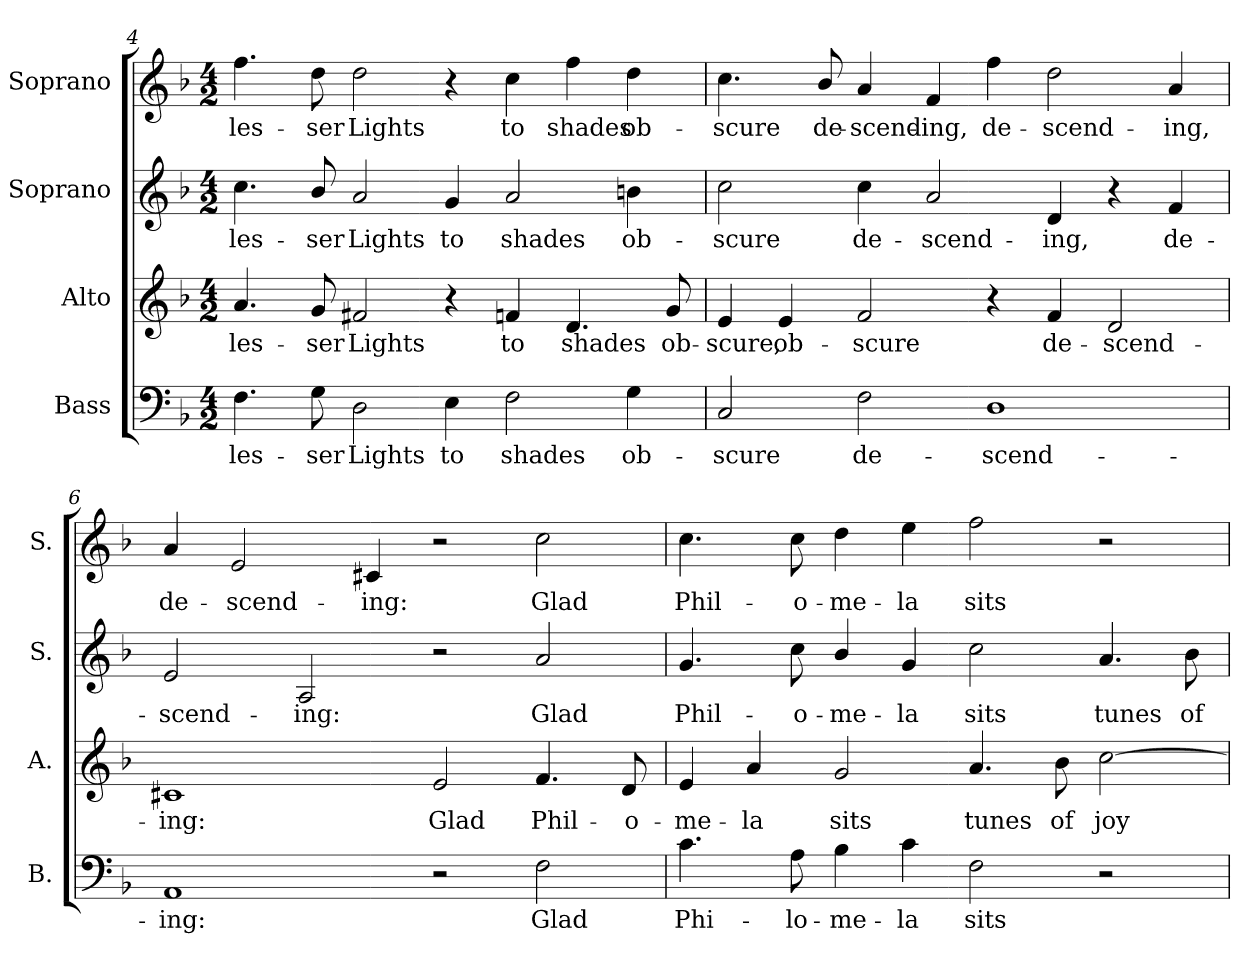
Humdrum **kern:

**kern	**text	**kern	**text	**kern	**text	**kern	**text
*part4	*part4	*part3	*part3	*part2	*part2	*part1	*part1
*staff4	*staff4	*staff3	*staff3	*staff2	*staff2	*staff1	*staff1
*I"Bass	*	*I"Alto	*	*I"Soprano	*	*I"Soprano	*
*I'B.	*	*I'A.	*	*I'S.	*	*I'S.	*
*clefF4	*	*clefG2	*	*clefG2	*	*clefG2	*
*k[b-]	*	*k[b-]	*	*k[b-]	*	*k[b-]	*
*F:	*	*F:	*	*F:	*	*F:	*
*M4/2	*	*M4/2	*	*M4/2	*	*M4/2	*
=4	=4	=4	=4	=4	=4	=4	=4
!	!LO:LY:b:color=#000000	!	!	!	!	!	!
!	!	!	!LO:LY:b:color=#000000	!	!	!	!
!	!	!	!	!	!LO:LY:b:color=#000000	!	!
!	!	!	!	!	!	!	!LO:LY:b:color=#000000
4.Fi\	les-	4.ai/	les-	4.cci\	les-	4.ffi\	les-
!	!LO:LY:b:color=#000000	!	!	!	!	!	!
!	!	!	!LO:LY:b:color=#000000	!	!	!	!
!	!	!	!	!	!LO:LY:b:color=#000000	!	!
!	!	!	!	!	!	!	!LO:LY:b:color=#000000
8Gi\	-ser	8gi/	-ser	8b-i/	-ser	8ddi\	-ser
!	!LO:LY:b:color=#000000	!	!	!	!	!	!
!	!	!	!LO:LY:b:color=#000000	!	!	!	!
!	!	!	!	!	!LO:LY:b:color=#000000	!	!
!	!	!	!	!	!	!	!LO:LY:b:color=#000000
2Di\	Lights	2f#Xi/	Lights	2ai/	Lights	2ddi\	Lights
!	!LO:LY:b:color=#000000	!	!	!	!	!	!
!	!	!	!	!	!LO:LY:b:color=#000000	!	!
4Ei\	to	4r	.	4gi/	to	4r	.
!	!LO:LY:b:color=#000000	!	!	!	!	!	!
!	!	!	!LO:LY:b:color=#000000	!	!	!	!
!	!	!	!	!	!LO:LY:b:color=#000000	!	!
!	!	!	!	!	!	!	!LO:LY:b:color=#000000
2Fi\	shades	4fni/	to	2ai/	shades	4cci\	to
!	!	!	!LO:LY:b:color=#000000	!	!	!	!
!	!	!	!	!	!	!	!LO:LY:b:color=#000000
.	.	4.di/	shades	.	.	4ffi\	shades
!	!LO:LY:b:color=#000000	!	!	!	!	!	!
!	!	!	!	!	!LO:LY:b:color=#000000	!	!
!	!	!	!	!	!	!	!LO:LY:b:color=#000000
4Gi\	ob-	.	.	4bni\	ob-	4ddi\	ob-
!	!	!	!LO:LY:b:color=#000000	!	!	!	!
.	.	8gi/	ob-	.	.	.	.
=5	=5	=5	=5	=5	=5	=5	=5
!	!LO:LY:b:color=#000000	!	!	!	!	!	!
!	!	!	!LO:LY:b:color=#000000	!	!	!	!
!	!	!	!	!	!LO:LY:b:color=#000000	!	!
!	!	!	!	!	!	!	!LO:LY:b:color=#000000
2Ci/	-scure	4ei/	-scure,	2cci\	-scure	4.cci\	-scure
!	!	!	!LO:LY:b:color=#000000	!	!	!	!
.	.	4ei/	ob-	.	.	.	.
!	!	!	!	!	!	!	!LO:LY:b:color=#000000
.	.	.	.	.	.	8b-i/	de-
!	!LO:LY:b:color=#000000	!	!	!	!	!	!
!	!	!	!LO:LY:b:color=#000000	!	!	!	!
!	!	!	!	!	!LO:LY:b:color=#000000	!	!
!	!	!	!	!	!	!	!LO:LY:b:color=#000000
2Fi\	de-	2fi/	-scure	4cci\	de-	4ai/	-scend-
!	!	!	!	!	!LO:LY:b:color=#000000	!	!
!	!	!	!	!	!	!	!LO:LY:b:color=#000000
.	.	.	.	2ai/	-scend-	4fi/	-ing,
!	!LO:LY:b:color=#000000	!	!	!	!	!	!
!	!	!	!	!	!	!	!LO:LY:b:color=#000000
1Di	-scend-	4r	.	.	.	4ffi\	de-
!	!	!	!LO:LY:b:color=#000000	!	!	!	!
!	!	!	!	!	!LO:LY:b:color=#000000	!	!
!	!	!	!	!	!	!	!LO:LY:b:color=#000000
.	.	4fi/	de-	4di/	-ing,	2ddi\	-scend-
!	!	!	!LO:LY:b:color=#000000	!	!	!	!
.	.	2di/	-scend-	4r	.	.	.
!	!	!	!	!	!LO:LY:b:color=#000000	!	!
!	!	!	!	!	!	!	!LO:LY:b:color=#000000
.	.	.	.	4fi/	de-	4ai/	-ing,
!!LO:LB:g=z
=6	=6	=6	=6	=6	=6	=6	=6
!	!LO:LY:b:color=#000000	!	!	!	!	!	!
!	!	!	!LO:LY:b:color=#000000	!	!	!	!
!	!	!	!	!	!LO:LY:b:color=#000000	!	!
!	!	!	!	!	!	!	!LO:LY:b:color=#000000
1AAi	-ing:	1c#Xi	-ing:	2ei/	-scend-	4ai/	de-
!	!	!	!	!	!	!	!LO:LY:b:color=#000000
.	.	.	.	.	.	2ei/	-scend-
!	!	!	!	!	!LO:LY:b:color=#000000	!	!
.	.	.	.	2Ai/	-ing:	.	.
!	!	!	!	!	!	!	!LO:LY:b:color=#000000
.	.	.	.	.	.	4c#Xi/	-ing:
!	!	!	!LO:LY:b:color=#000000	!	!	!	!
2r	.	2ei/	Glad	2r	.	2r	.
!	!LO:LY:b:color=#000000	!	!	!	!	!	!
!	!	!	!LO:LY:b:color=#000000	!	!	!	!
!	!	!	!	!	!LO:LY:b:color=#000000	!	!
!	!	!	!	!	!	!	!LO:LY:b:color=#000000
2Fi\	Glad	4.fi/	Phil-	2ai/	Glad	2cci\	Glad
!	!	!	!LO:LY:b:color=#000000	!	!	!	!
.	.	8di/	-o-	.	.	.	.
=7	=7	=7	=7	=7	=7	=7	=7
!	!LO:LY:b:color=#000000	!	!	!	!	!	!
!	!	!	!LO:LY:b:color=#000000	!	!	!	!
!	!	!	!	!	!LO:LY:b:color=#000000	!	!
!	!	!	!	!	!	!	!LO:LY:b:color=#000000
4.ci\	Phi-	4ei/	-me-	4.gi/	Phil-	4.cci\	Phil-
!	!	!	!LO:LY:b:color=#000000	!	!	!	!
.	.	4ai/	-la	.	.	.	.
!	!LO:LY:b:color=#000000	!	!	!	!	!	!
!	!	!	!	!	!LO:LY:b:color=#000000	!	!
!	!	!	!	!	!	!	!LO:LY:b:color=#000000
8Ai\	-lo-	.	.	8cci\	-o-	8cci\	-o-
!	!LO:LY:b:color=#000000	!	!	!	!	!	!
!	!	!	!LO:LY:b:color=#000000	!	!	!	!
!	!	!	!	!	!LO:LY:b:color=#000000	!	!
!	!	!	!	!	!	!	!LO:LY:b:color=#000000
4B-i\	-me-	2gi/	sits	4b-i/	-me-	4ddi\	-me-
!	!LO:LY:b:color=#000000	!	!	!	!	!	!
!	!	!	!	!	!LO:LY:b:color=#000000	!	!
!	!	!	!	!	!	!	!LO:LY:b:color=#000000
4ci\	-la	.	.	4gi/	-la	4eei\	-la
!	!LO:LY:b:color=#000000	!	!	!	!	!	!
!	!	!	!LO:LY:b:color=#000000	!	!	!	!
!	!	!	!	!	!LO:LY:b:color=#000000	!	!
!	!	!	!	!	!	!	!LO:LY:b:color=#000000
2Fi\	sits	4.ai/	tunes	2cci\	sits	2ffi\	sits
!	!	!	!LO:LY:b:color=#000000	!	!	!	!
.	.	8b-i\	of	.	.	.	.
!	!	!	!LO:LY:b:color=#000000	!	!	!	!
!	!	!	!	!	!LO:LY:b:color=#000000	!	!
2r	.	[2cci\	joy	4.ai/	tunes	2r	.
!	!	!	!	!	!LO:LY:b:color=#000000	!	!
.	.	.	.	8b-i\	of	.	.
=	=	=	=	=	=	=	=
*-	*-	*-	*-	*-	*-	*-	*-
